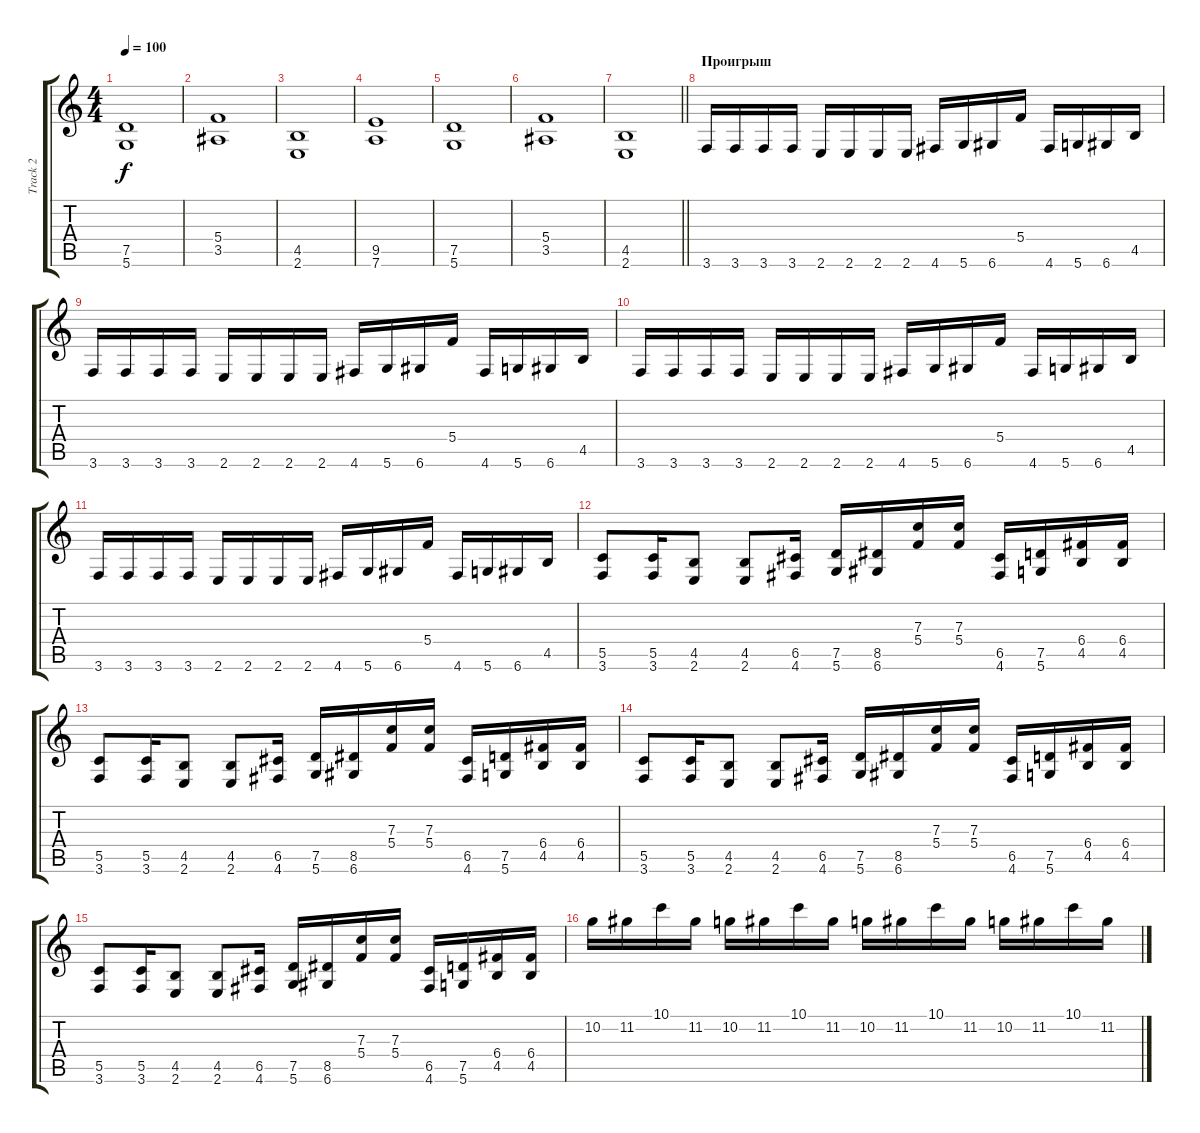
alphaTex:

\track ("Track 2" "Track 2") {mute instrument distortionguitar}
\staff {score tabs}
\tuning (D4 A3 F3 C3 G2 D2) {hide}
\ts (4 4)
\tempo 100
\clef g2
\ks c
(7.5 5.6).1{dy f} |
(5.4 3.5).1 |
(4.5 2.6).1 |
(9.5 7.6).1 |
(7.5 5.6).1 |
(5.4 3.5).1 |
\barLineRight lightlight
(4.5 2.6).1 |
\section ("" "Проигрыш")
3.6.16 3.6.16 3.6.16 3.6.16 2.6.16 2.6.16 2.6.16 2.6.16 4.6.16 5.6.16 6.6.16 5.4.16 4.6.16 5.6.16 6.6.16 4.5.16 |
3.6.16 3.6.16 3.6.16 3.6.16 2.6.16 2.6.16 2.6.16 2.6.16 4.6.16 5.6.16 6.6.16 5.4.16 4.6.16 5.6.16 6.6.16 4.5.16 |
3.6.16 3.6.16 3.6.16 3.6.16 2.6.16 2.6.16 2.6.16 2.6.16 4.6.16 5.6.16 6.6.16 5.4.16 4.6.16 5.6.16 6.6.16 4.5.16 |
3.6.16 3.6.16 3.6.16 3.6.16 2.6.16 2.6.16 2.6.16 2.6.16 4.6.16 5.6.16 6.6.16 5.4.16 4.6.16 5.6.16 6.6.16 4.5.16 |
(5.5 3.6).8 (5.5 3.6).16 (4.5 2.6).8 (4.5 2.6).8 (6.5 4.6).16 (7.5 5.6).16 (8.5 6.6).16 (7.3 5.4).16 (7.3 5.4).16 (6.5 4.6).16 (7.5 5.6).16 (6.4 4.5).16 (6.4 4.5).16 |
(5.5 3.6).8 (5.5 3.6).16 (4.5 2.6).8 (4.5 2.6).8 (6.5 4.6).16 (7.5 5.6).16 (8.5 6.6).16 (7.3 5.4).16 (7.3 5.4).16 (6.5 4.6).16 (7.5 5.6).16 (6.4 4.5).16 (6.4 4.5).16 |
(5.5 3.6).8 (5.5 3.6).16 (4.5 2.6).8 (4.5 2.6).8 (6.5 4.6).16 (7.5 5.6).16 (8.5 6.6).16 (7.3 5.4).16 (7.3 5.4).16 (6.5 4.6).16 (7.5 5.6).16 (6.4 4.5).16 (6.4 4.5).16 |
(5.5 3.6).8 (5.5 3.6).16 (4.5 2.6).8 (4.5 2.6).8 (6.5 4.6).16 (7.5 5.6).16 (8.5 6.6).16 (7.3 5.4).16 (7.3 5.4).16 (6.5 4.6).16 (7.5 5.6).16 (6.4 4.5).16 (6.4 4.5).16 |
10.2.16 11.2.16 10.1.16 11.2.16 10.2.16 11.2.16 10.1.16 11.2.16 10.2.16 11.2.16 10.1.16 11.2.16 10.2.16 11.2.16 10.1.16 11.2.16
